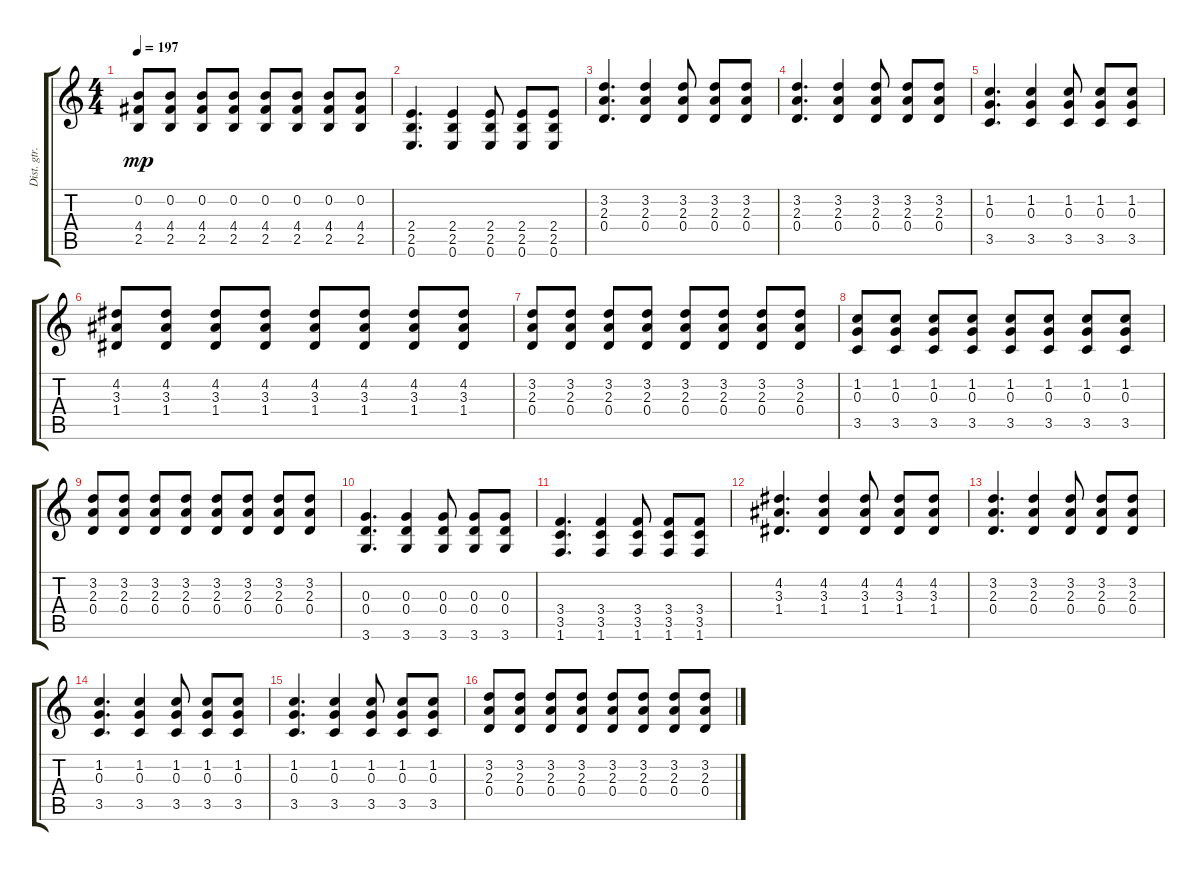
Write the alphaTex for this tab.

\track ("Dist. gtr." "Dist. gtr.") {instrument distortionguitar}
\staff {score tabs}
\tuning (E4 B3 G3 D3 A2 E2) {hide}
\ts (4 4)
\tempo 197
\clef g2
\ks c
(0.2 4.4 2.5).8{dy mp} (0.2 4.4 2.5).8 (0.2 4.4 2.5).8 (0.2 4.4 2.5).8 (0.2 4.4 2.5).8 (0.2 4.4 2.5).8 (0.2 4.4 2.5).8 (0.2 4.4 2.5).8 |
(2.4 2.5 0.6).4{d} (2.4 2.5 0.6).4 (2.4 2.5 0.6).8 (2.4 2.5 0.6).8 (2.4 2.5 0.6).8 |
(3.2 2.3 0.4).4{d} (3.2 2.3 0.4).4 (3.2 2.3 0.4).8 (3.2 2.3 0.4).8 (3.2 2.3 0.4).8 |
(3.2 2.3 0.4).4{d} (3.2 2.3 0.4).4 (3.2 2.3 0.4).8 (3.2 2.3 0.4).8 (3.2 2.3 0.4).8 |
(1.2 0.3 3.5).4{d} (1.2 0.3 3.5).4 (1.2 0.3 3.5).8 (1.2 0.3 3.5).8 (1.2 0.3 3.5).8 |
(4.2 3.3 1.4).8 (4.2 3.3 1.4).8 (4.2 3.3 1.4).8 (4.2 3.3 1.4).8 (4.2 3.3 1.4).8 (4.2 3.3 1.4).8 (4.2 3.3 1.4).8 (4.2 3.3 1.4).8 |
(3.2 2.3 0.4).8 (3.2 2.3 0.4).8 (3.2 2.3 0.4).8 (3.2 2.3 0.4).8 (3.2 2.3 0.4).8 (3.2 2.3 0.4).8 (3.2 2.3 0.4).8 (3.2 2.3 0.4).8 |
(1.2 0.3 3.5).8 (1.2 0.3 3.5).8 (1.2 0.3 3.5).8 (1.2 0.3 3.5).8 (1.2 0.3 3.5).8 (1.2 0.3 3.5).8 (1.2 0.3 3.5).8 (1.2 0.3 3.5).8 |
(3.2 2.3 0.4).8 (3.2 2.3 0.4).8 (3.2 2.3 0.4).8 (3.2 2.3 0.4).8 (3.2 2.3 0.4).8 (3.2 2.3 0.4).8 (3.2 2.3 0.4).8 (3.2 2.3 0.4).8 |
(0.3 0.4 3.6).4{d} (0.3 0.4 3.6).4 (0.3 0.4 3.6).8 (0.3 0.4 3.6).8 (0.3 0.4 3.6).8 |
(3.4 3.5 1.6).4{d} (3.4 3.5 1.6).4 (3.4 3.5 1.6).8 (3.4 3.5 1.6).8 (3.4 3.5 1.6).8 |
(4.2 3.3 1.4).4{d} (4.2 3.3 1.4).4 (4.2 3.3 1.4).8 (4.2 3.3 1.4).8 (4.2 3.3 1.4).8 |
(3.2 2.3 0.4).4{d} (3.2 2.3 0.4).4 (3.2 2.3 0.4).8 (3.2 2.3 0.4).8 (3.2 2.3 0.4).8 |
(1.2 0.3 3.5).4{d} (1.2 0.3 3.5).4 (1.2 0.3 3.5).8 (1.2 0.3 3.5).8 (1.2 0.3 3.5).8 |
(1.2 0.3 3.5).4{d} (1.2 0.3 3.5).4 (1.2 0.3 3.5).8 (1.2 0.3 3.5).8 (1.2 0.3 3.5).8 |
(3.2 2.3 0.4).8 (3.2 2.3 0.4).8 (3.2 2.3 0.4).8 (3.2 2.3 0.4).8 (3.2 2.3 0.4).8 (3.2 2.3 0.4).8 (3.2 2.3 0.4).8 (3.2 2.3 0.4).8
